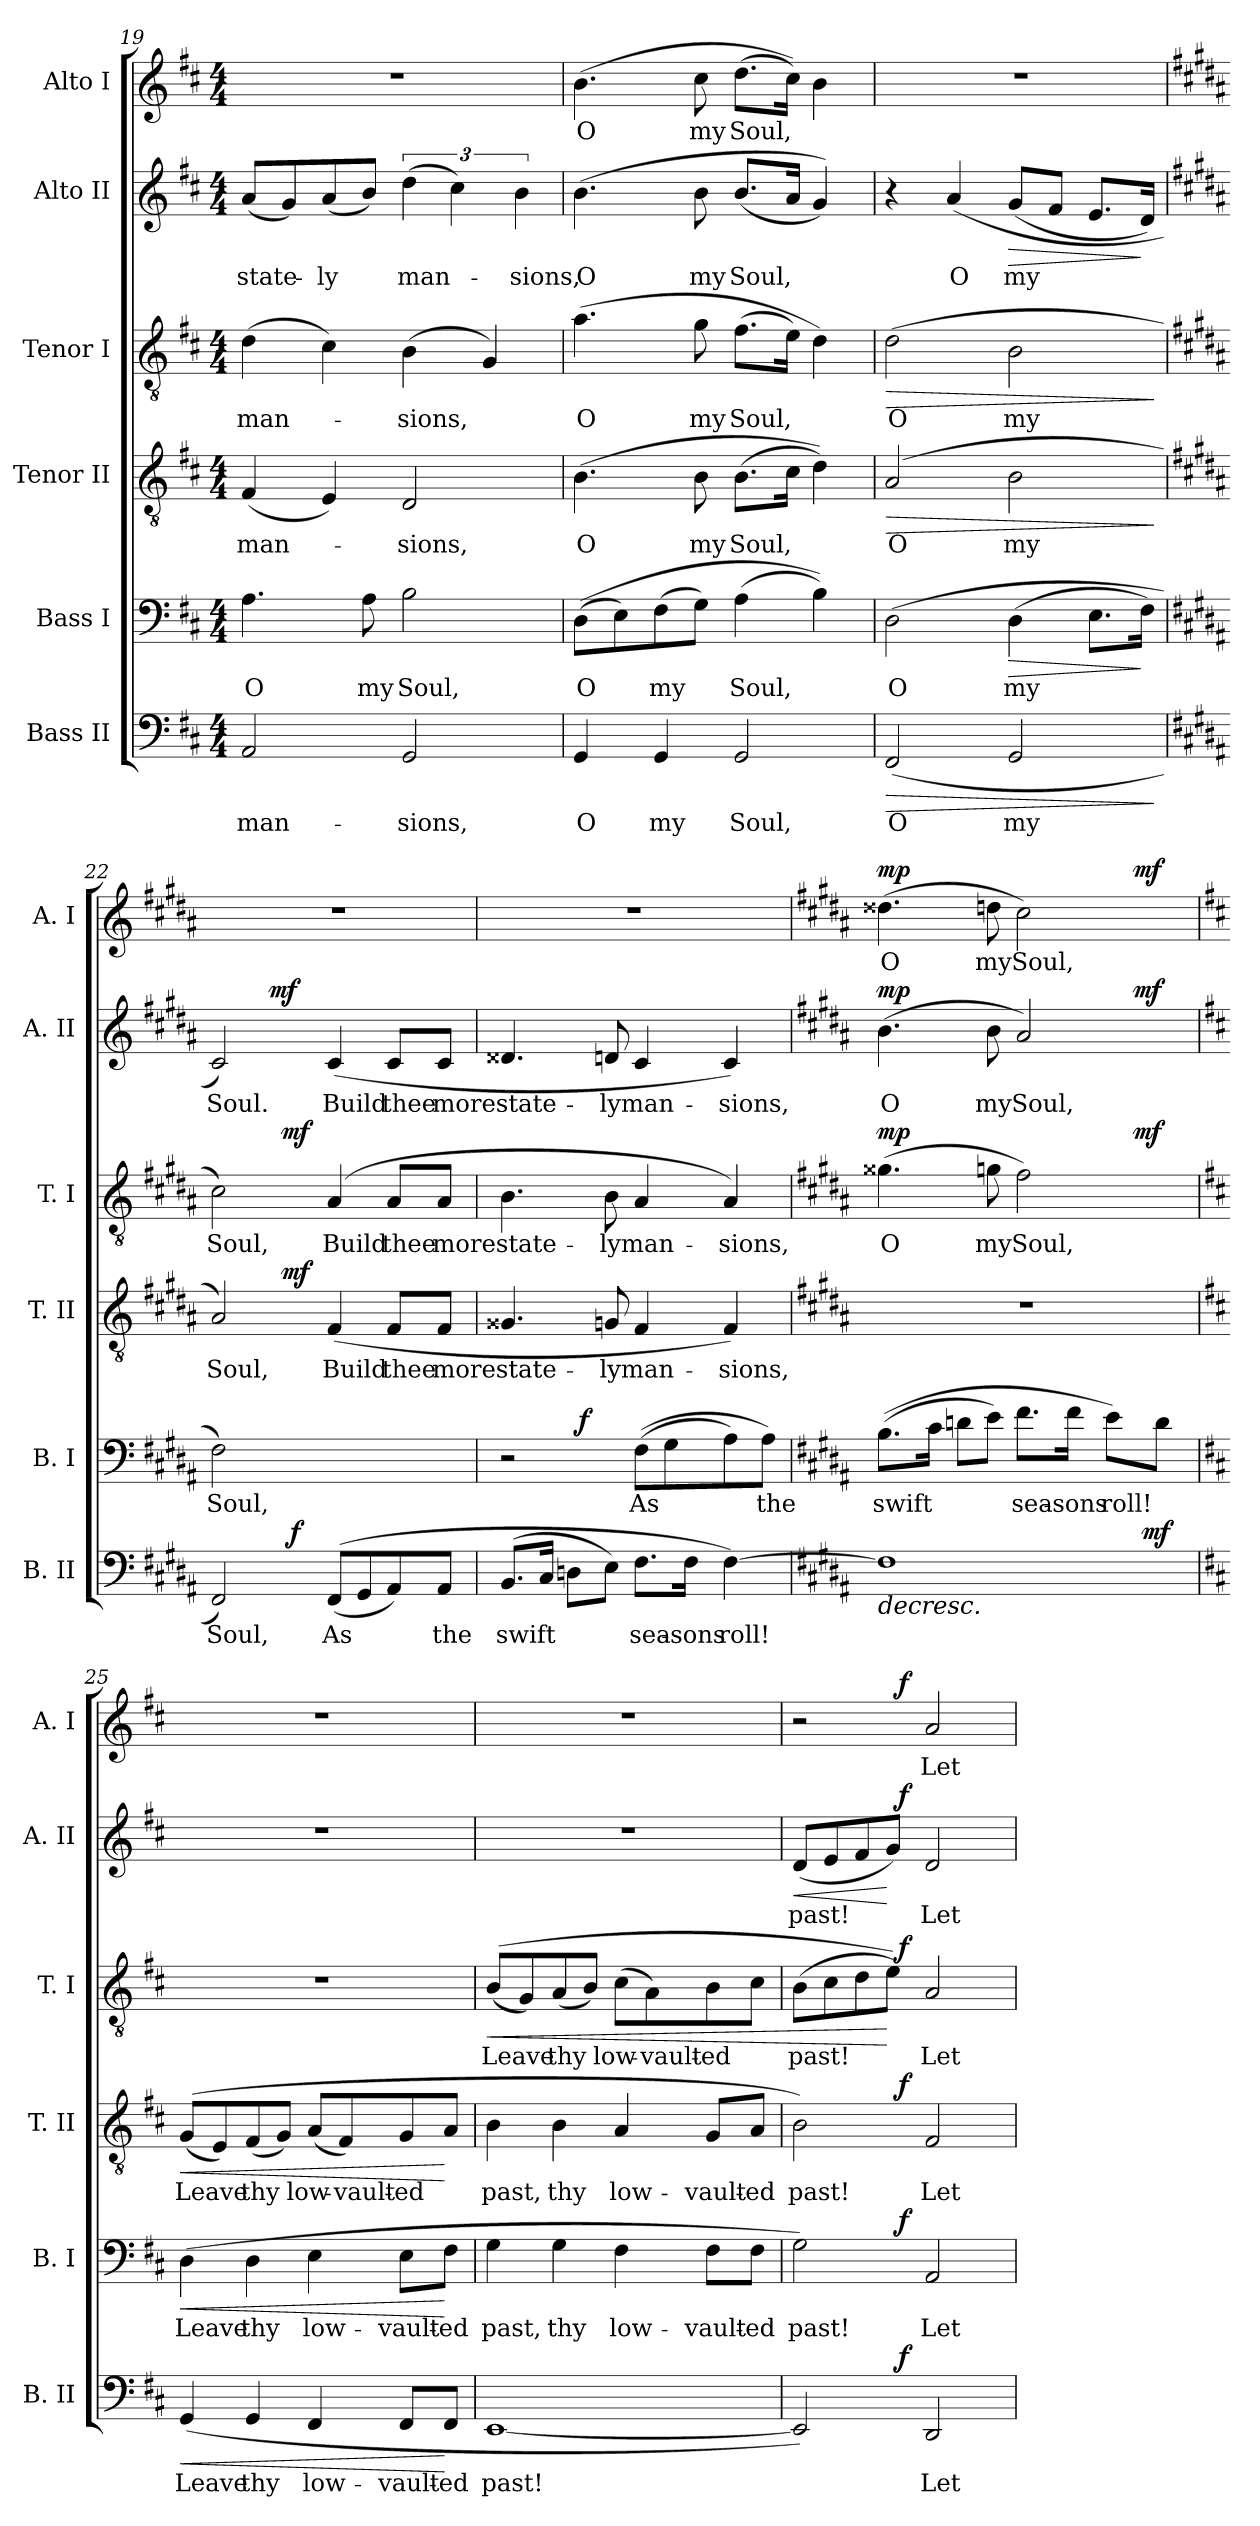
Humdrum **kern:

**kern	**text	**dynam	**kern	**text	**dynam	**kern	**text	**dynam	**kern	**text	**dynam	**kern	**text	**dynam	**kern	**text	**dynam
*part6	*part6	*part6	*part5	*part5	*part5	*part4	*part4	*part4	*part3	*part3	*part3	*part2	*part2	*part2	*part1	*part1	*part1
*staff6	*staff6	*staff6	*staff5	*staff5	*staff5	*staff4	*staff4	*staff4	*staff3	*staff3	*staff3	*staff2	*staff2	*staff2	*staff1	*staff1	*staff1
*I"Bass II	*	*	*I"Bass I	*	*	*I"Tenor II	*	*	*I"Tenor I	*	*	*I"Alto II	*	*	*I"Alto I	*	*
*I'B. II	*	*	*I'B. I	*	*	*I'T. II	*	*	*I'T. I	*	*	*I'A. II	*	*	*I'A. I	*	*
*clefF4	*	*	*clefF4	*	*	*clefGv2	*	*	*clefGv2	*	*	*clefG2	*	*	*clefG2	*	*
*k[f#c#]	*	*	*k[f#c#]	*	*	*k[f#c#]	*	*	*k[f#c#]	*	*	*k[f#c#]	*	*	*k[f#c#]	*	*
*D:	*	*	*D:	*	*	*D:	*	*	*D:	*	*	*D:	*	*	*D:	*	*
*M4/4	*	*	*M4/4	*	*	*M4/4	*	*	*M4/4	*	*	*M4/4	*	*	*M4/4	*	*
=19	=19	=19	=19	=19	=19	=19	=19	=19	=19	=19	=19	=19	=19	=19	=19	=19	=19
!	!LO:LY:b:cj	!	!	!LO:LY:b:cj	!	!	!LO:LY:b:cj	!	!	!LO:LY:b:cj	!	!	!LO:LY:b:cj	!	!	!	!
2AA/	man-	.	4.A\	O	.	(>4F#/	man-	.	(>4d\	man-	.	(<8a/L	state-	.	1r	.	.
.	.	.	.	.	.	.	.	.	.	.	.	8g/)	.	.	.	.	.
!	!	!	!	!	!	!	!	!	!	!	!	!	!LO:LY:b:cj	!	!	!	!
.	.	.	.	.	.	4E/)	.	.	4c#\)	.	.	(<8a/	-ly	.	.	.	.
!	!	!	!	!LO:LY:b:cj	!	!	!	!	!	!	!	!	!	!	!	!	!
.	.	.	8A\	my	.	.	.	.	.	.	.	8b/J)	.	.	.	.	.
!	!LO:LY:b:cj	!	!	!LO:LY:b:cj	!	!	!LO:LY:b:cj	!	!	!LO:LY:b:cj	!	!	!LO:LY:b:cj	!	!	!	!
2GG/	-sions,	.	2B\	Soul,	.	2D/	-sions,	.	(<4B\	-sions,	.	(<6dd\	man-	.	.	.	.
.	.	.	.	.	.	.	.	.	.	.	.	6cc#\)	.	.	.	.	.
.	.	.	.	.	.	.	.	.	4G/)	.	.	.	.	.	.	.	.
!	!	!	!	!	!	!	!	!	!	!	!	!	!LO:LY:b:cj	!	!	!	!
.	.	.	.	.	.	.	.	.	.	.	.	6b\	-sions,	.	.	.	.
!!LO:LB:g=z
=20	=20	=20	=20	=20	=20	=20	=20	=20	=20	=20	=20	=20	=20	=20	=20	=20	=20
!	!LO:LY:b:cj	!	!	!LO:LY:b:cj	!	!	!LO:LY:b:cj	!	!	!LO:LY:b:cj	!	!	!LO:LY:b:cj	!	!	!LO:LY:b:cj	!
4GG/	O	.	(>(<8D\L	O	.	(>4.B\	O	.	(>4.a\	O	.	(>4.b\	O	.	(>4.b\	O	.
.	.	.	8E\)	.	.	.	.	.	.	.	.	.	.	.	.	.	.
!	!LO:LY:b:cj	!	!	!LO:LY:b:cj	!	!	!	!	!	!	!	!	!	!	!	!	!
4GG/	my	.	(<8F#\	my	.	.	.	.	.	.	.	.	.	.	.	.	.
!	!	!	!	!	!	!	!LO:LY:b:cj	!	!	!LO:LY:b:cj	!	!	!LO:LY:b:cj	!	!	!LO:LY:b:cj	!
.	.	.	8G\J)	.	.	8B\	my	.	8g\	my	.	8b\	my	.	8cc#\	my	.
!	!LO:LY:b:cj	!	!	!LO:LY:b:cj	!	!	!LO:LY:b:cj	!	!	!LO:LY:b:cj	!	!	!LO:LY:b:cj	!	!	!LO:LY:b:cj	!
2GG/	Soul,	.	(<4A\	Soul,	.	(<8.B\L	Soul,	.	(<8.f#\L	Soul,	.	(<8.b/L	Soul,	.	(<8.dd\L	Soul,	.
.	.	.	.	.	.	16c#\J	.	.	16e\J)	.	.	16a/J	.	.	16cc#\J))	.	.
.	.	.	4B\))	.	.	4d\))	.	.	4d\)	.	.	4g/))	.	.	4b\	.	.
=21	=21	=21	=21	=21	=21	=21	=21	=21	=21	=21	=21	=21	=21	=21	=21	=21	=21
!	!LO:LY:b:cj	!LO:HP:b	!	!LO:LY:b:cj	!	!	!LO:LY:b:cj	!LO:HP:b	!	!LO:LY:b:cj	!LO:HP:b	!	!	!	!	!	!
(<2FF#/	O	>	(>2D\	O	.	(>2A/	O	>	(>2d\	O	>	4r	.	.	1r	.	.
!	!	!	!	!	!	!	!	!	!	!	!	!	!LO:LY:b:cj	!	!	!	!
.	.	.	.	.	.	.	.	.	.	.	.	(>4a/	O	.	.	.	.
!	!LO:LY:b:cj	!	!	!LO:LY:b:cj	!LO:HP:b	!	!LO:LY:b:cj	!	!	!LO:LY:b:cj	!	!	!LO:LY:b:cj	!LO:HP:b	!	!	!
2GG/	my	.	(<4D\	my	>	2B\	my	.	2B\	my	.	(<8g/L	my	>	.	.	.
.	.	.	.	.	.	.	.	.	.	.	.	8f#/J	.	.	.	.	.
.	.	.	8.E\L	.	.	.	.	.	.	.	.	8.e/L	.	.	.	.	.
.	.	.	16F#\J)	.	]	.	.	.	.	.	.	16d/J)	.	]	.	.	.
.	.	]	.	.	.	.	.	]	.	.	]	.	.	.	.	.	.
=22	=22	=22	=22	=22	=22	=22	=22	=22	=22	=22	=22	=22	=22	=22	=22	=22	=22
*k[f#c#g#d#a#]	*	*	*k[f#c#g#d#a#]	*	*	*k[f#c#g#d#a#]	*	*	*k[f#c#g#d#a#]	*	*	*k[f#c#g#d#a#]	*	*	*k[f#c#g#d#a#]	*	*
*B:	*	*	*B:	*	*	*B:	*	*	*B:	*	*	*B:	*	*	*B:	*	*
!	!LO:LY:b:cj	!	!	!LO:LY:b:cj	!	!	!LO:LY:b:cj	!	!	!LO:LY:b:cj	!	!	!LO:LY:b:cj	!	!	!	!
*^	*	*	*	*	*	*^	*	*	*^	*	*	*^	*	*	*	*	*
2FF#/)	4ryy	Soul,	.	2F#\)	Soul,	.	2A#/)	4ryy	Soul,	.	2c#\)	4ryy	Soul,	.	2c#/)	4ryy	Soul.	.	1r	.	.
.	16ryy	.	.	.	.	.	.	16ryy	.	.	.	16ryy	.	.	.	32ryy	.	.	.	.	.
!	!	!	!	!	!	!	!	!	!	!	!	!	!	!	!	!	!	!LO:DY:b	!	!	!
.	.	.	.	.	.	.	.	.	.	.	.	.	.	.	.	2ryy	.	mf	.	.	.
!	!	!	!	!	!	!	!	!	!	!LO:DY:b	!	!	!	!LO:DY:b	!	!	!	!	!	!	!
.	64ryy	.	.	.	.	.	.	2ryy	.	mf	.	2ryy	.	mf	.	.	.	.	.	.	.
!	!	!	!LO:DY:b	!	!	!	!	!	!	!	!	!	!	!	!	!	!	!	!	!	!
.	2ryy	.	f	.	.	.	.	.	.	.	.	.	.	.	.	.	.	.	.	.	.
!	!	!LO:LY:b:cj	!	!	!	!	!	!	!LO:LY:b:cj	!	!	!	!LO:LY:b:cj	!	!	!	!LO:LY:b:cj	!	!	!	!
(<(>8FF#/L	.	As	.	2ryy	.	.	(<4F#/	.	Build	.	(>4A#/	.	Build	.	(>4c#/	.	Build	.	.	.	.
8GG#/	.	.	.	.	.	.	.	.	.	.	.	.	.	.	.	.	.	.	.	.	.
!	!	!	!	!	!	!	!	!	!LO:LY:b:cj	!	!	!	!LO:LY:b:cj	!	!	!	!LO:LY:b:cj	!	!	!	!
8AA#/)	.	.	.	.	.	.	8F#/L	.	thee	.	8A#/L	.	thee	.	8c#/L	.	thee	.	.	.	.
.	.	.	.	.	.	.	.	.	.	.	.	.	.	.	.	8..ryy	.	.	.	.	.
.	.	.	.	.	.	.	.	8.ryy	.	.	.	8.ryy	.	.	.	.	.	.	.	.	.
.	8ryy	.	.	.	.	.	.	.	.	.	.	.	.	.	.	.	.	.	.	.	.
!	!	!LO:LY:b:cj	!	!	!	!	!	!	!LO:LY:b:cj	!	!	!	!LO:LY:b:cj	!	!	!	!LO:LY:b:cj	!	!	!	!
8AA#/J	.	the	.	.	.	.	8F#/J	.	more	.	8A#/J	.	more	.	8c#/J	.	more	.	.	.	.
.	32.ryy	.	.	.	.	.	.	.	.	.	.	.	.	.	.	.	.	.	.	.	.
=23	=23	=23	=23	=23	=23	=23	=23	=23	=23	=23	=23	=23	=23	=23	=23	=23	=23	=23	=23	=23	=23
!	!	!LO:LY:b	!	!	!	!	!	!	!LO:LY:b:cj	!	!	!	!LO:LY:b:cj	!	!	!	!LO:LY:b:cj	!	!	!	!
*	*	*	*	*	*	*	*v	*v	*	*	*	*	*	*	*v	*v	*	*	*	*	*
*v	*v	*	*	*^	*	*	*	*	*	*v	*v	*	*	*	*	*	*	*	*
(<8.BB/L	swift	.	2r	4ryy	.	.	4.G##X/	state-	.	4.B\	state-	.	4.d##X/	state-	.	1r	.	.
16C#/J	.	.	.	.	.	.	.	.	.	.	.	.	.	.	.	.	.	.
8Dn\L	.	.	.	32ryy	.	.	.	.	.	.	.	.	.	.	.	.	.	.
!	!	!	!	!	!	!LO:DY:b	!	!	!	!	!	!	!	!	!	!	!	!
.	.	.	.	2ryy	.	f	.	.	.	.	.	.	.	.	.	.	.	.
!	!	!	!	!	!	!	!	!LO:LY:b	!	!	!LO:LY:b	!	!	!LO:LY:b	!	!	!	!
8E\J)	.	.	.	.	.	.	8Gn/	-lyman-	.	8B\	-lyman-	.	8dn/	-lyman-	.	.	.	.
!	!LO:LY:b	!	!	!	!LO:LY:b:cj	!	!	!	!	!	!	!	!	!	!	!	!	!
8.F#\L	sea-	.	(<(>8F#\L	.	As	.	4F#/	.	.	4A#/	.	.	4c#/	.	.	.	.	.
.	.	.	8G#\	.	.	.	.	.	.	.	.	.	.	.	.	.	.	.
!	!LO:LY:b:rj	!	!	!	!	!	!	!	!	!	!	!	!	!	!	!	!	!
16F#\J	-sons	.	.	.	.	.	.	.	.	.	.	.	.	.	.	.	.	.
!	!LO:LY:b:cj	!	!	!	!	!	!	!LO:LY:b:cj	!	!	!LO:LY:b:cj	!	!	!LO:LY:b:cj	!	!	!	!
[<4F#\)	roll!	.	8A#\)	.	.	.	4F#/)	-sions,	.	4A#/)	-sions,	.	4c#/)	-sions,	.	.	.	.
.	.	.	.	8..ryy	.	.	.	.	.	.	.	.	.	.	.	.	.	.
!	!	!	!	!	!LO:LY:b:cj	!	!	!	!	!	!	!	!	!	!	!	!	!
.	.	.	8A#\J)	.	the	.	.	.	.	.	.	.	.	.	.	.	.	.
*	*	*	*v	*v	*	*	*	*	*	*	*	*	*	*	*	*	*	*
!!LO:PB:g=z
=24	=24	=24	=24	=24	=24	=24	=24	=24	=24	=24	=24	=24	=24	=24	=24	=24	=24
*k[f#c#g#d#a#]	*	*	*k[f#c#g#d#a#]	*	*	*k[f#c#g#d#a#]	*	*	*k[f#c#g#d#a#]	*	*	*k[f#c#g#d#a#]	*	*	*k[f#c#g#d#a#]	*	*
*B:	*	*	*B:	*	*	*B:	*	*	*B:	*	*	*B:	*	*	*B:	*	*
*	*	*	*^	*	*	*	*	*	*	*	*	*	*	*	*	*	*
!	!	!LO:HP:b	!	!	!LO:LY:b	!	!	!	!	!	!LO:LY:b:cj	!LO:DY:a	!	!LO:LY:b:cj	!LO:DY:a	!	!LO:LY:b:cj	!LO:DY:a
*^	*	*	*	*	*	*	*	*	*	*^	*	*	*^	*	*	*^	*	*
*	*^	*	*	*v	*v	*	*	*	*	*	*	*	*	*	*	*	*	*	*	*	*	*
1F#]	2ryy	16.ryy	.	>	(>(<8.B\L	swift	.	1r	.	.	(>4.g##X\	2ryy	O	mp	(>4.b\	2ryy	O	mp	(>4.dd##X\	2ryy	O	mp
.	.	2ryy	.	.	.	.	.	.	.	.	.	.	.	.	.	.	.	.	.	.	.	.
.	.	.	.	.	16c#\J	.	.	.	.	.	.	.	.	.	.	.	.	.	.	.	.	.
.	.	.	.	.	8dn\L	.	.	.	.	.	.	.	.	.	.	.	.	.	.	.	.	.
!	!	!	!	!	!	!	!	!	!	!	!	!	!LO:LY:b:cj	!	!	!	!LO:LY:b:cj	!	!	!	!LO:LY:b:cj	!
.	.	.	.	.	8e\J)	.	.	.	.	.	8gn\	.	my	.	8b\	.	my	.	8ddn\	.	my	.
!	!	!	!	!	!	!LO:LY:b	!	!	!	!	!	!	!LO:LY:b:cj	!	!	!	!LO:LY:b:cj	!	!	!	!LO:LY:b:cj	!
.	4ryy	.	.	.	8.f#\L	sea-	.	.	.	.	2f#\)	4ryy	Soul,	.	2a#/)	4ryy	Soul,	.	2cc#\)	4ryy	Soul,	.
.	.	4ryy	.	.	.	.	.	.	.	.	.	.	.	.	.	.	.	.	.	.	.	.
!	!	!	!	!	!	!LO:LY:b:rj	!	!	!	!	!	!	!	!	!	!	!	!	!	!	!	!
.	.	.	.	.	16f#\J	-sons	.	.	.	.	.	.	.	.	.	.	.	.	.	.	.	.
!	!	!	!	!	!	!LO:LY:b:cj	!LO:DY:a	!	!	!	!	!	!	!	!	!	!	!	!	!	!	!
!	!	!	!	!	!	!	!LO:DY:n=1:b	!	!	!	!	!	!	!	!	!	!	!	!	!	!	!
.	16.ryy	.	.	.	8e\L)	roll!	mf mf	.	.	.	.	16ryy	.	.	.	16ryy	.	.	.	16ryy	.	.
.	.	.	.	.	.	.	.	.	.	.	.	64ryy	.	.	.	64ryy	.	.	.	64ryy	.	.
!	!	!	!	!	!	!	!	!	!	!	!	!	!	!LO:DY:b	!	!	!	!LO:DY:b	!	!	!	!LO:DY:b
.	.	.	.	.	.	.	.	.	.	.	.	8ryy	.	mf	.	8ryy	.	mf	.	8ryy	.	mf
!	!	!	!	!LO:DY:b	!	!	!	!	!	!	!	!	!	!	!	!	!	!	!	!	!	!
.	8ryy	8ryy	.	mf	.	.	.	.	.	.	.	.	.	.	.	.	.	.	.	.	.	.
.	.	.	.	.	8d\J	.	.	.	.	.	.	.	.	.	.	.	.	.	.	.	.	.
.	.	.	.	.	.	.	.	.	.	.	.	32.ryy	.	.	.	32.ryy	.	.	.	32.ryy	.	.
.	32ryy	32ryy	.	.	.	.	.	.	.	.	.	.	.	.	.	.	.	.	.	.	.	.
.	.	.	.	]	.	.	.	.	.	.	.	.	.	.	.	.	.	.	.	.	.	.
*	*	*	*	*	*	*	*	*	*	*	*v	*v	*	*	*	*	*	*	*v	*v	*	*
*v	*v	*v	*	*	*	*	*	*	*	*	*	*	*	*v	*v	*	*	*	*	*
=25	=25	=25	=25	=25	=25	=25	=25	=25	=25	=25	=25	=25	=25	=25	=25	=25	=25
*k[f#c#]	*	*	*k[f#c#]	*	*	*k[f#c#]	*	*	*k[f#c#]	*	*	*k[f#c#]	*	*	*k[f#c#]	*	*
*D:	*	*	*D:	*	*	*D:	*	*	*D:	*	*	*D:	*	*	*D:	*	*
*^	*	*	*	*	*	*	*	*	*^	*	*	*^	*	*	*^	*	*
*	*^	*	*	*	*	*	*	*	*	*	*	*	*	*	*	*	*	*	*	*	*
!	!	!	!LO:LY:b:cj	!LO:HP:b	!	!LO:LY:b:cj	!LO:HP:b	!	!LO:LY:b:cj	!LO:HP:b	!	!	!	!	!	!	!	!	!	!	!	!
*	*	*	*	*	*	*	*	*	*	*	*v	*v	*	*	*	*	*	*	*v	*v	*	*
*v	*v	*v	*	*	*	*	*	*	*	*	*	*	*	*v	*v	*	*	*	*	*
(<4GG/	Leave	<	(>4D\	Leave	<	(>(<8G/L	Leave	<	1r	.	.	1r	.	.	1r	.	.
.	.	.	.	.	.	8E/)	.	.	.	.	.	.	.	.	.	.	.
!	!LO:LY:b:cj	!	!	!LO:LY:b:cj	!	!	!LO:LY:b:cj	!	!	!	!	!	!	!	!	!	!
4GG/	thy	.	4D\	thy	.	(<8F#/	thy	.	.	.	.	.	.	.	.	.	.
.	.	.	.	.	.	8G/J)	.	.	.	.	.	.	.	.	.	.	.
!	!LO:LY:b:cj	!	!	!LO:LY:b:cj	!	!	!LO:LY:b:cj	!	!	!	!	!	!	!	!	!	!
4FF#/	low-	.	4E\	low-	.	(<8A/L	low-	.	.	.	.	.	.	.	.	.	.
!	!	!	!	!	!	!	!LO:LY:b	!	!	!	!	!	!	!	!	!	!
.	.	.	.	.	.	8F#/)	-vault-	.	.	.	.	.	.	.	.	.	.
!	!LO:LY:b:cj	!	!	!LO:LY:b:cj	!	!	!LO:LY:b:cj	!	!	!	!	!	!	!	!	!	!
8FF#/L	-vault-	.	8E\L	-vault-	.	8G/	-ed	.	.	.	.	.	.	.	.	.	.
!	!LO:LY:b:rj	!	!	!LO:LY:b:rj	!	!	!	!	!	!	!	!	!	!	!	!	!
8FF#/J	-ed	[	8F#\J	-ed	[	8A/J	.	[	.	.	.	.	.	.	.	.	.
=26	=26	=26	=26	=26	=26	=26	=26	=26	=26	=26	=26	=26	=26	=26	=26	=26	=26
!	!LO:LY:b	!	!	!LO:LY:b:cj	!	!	!LO:LY:b:cj	!	!	!LO:LY:b:cj	!LO:HP:b	!	!	!	!	!	!
[<1EE	past!	.	4G\	past,	.	4B\	past,	.	(<(>8B/L	Leave	<	1r	.	.	1r	.	.
.	.	.	.	.	.	.	.	.	8G/)	.	.	.	.	.	.	.	.
!	!	!	!	!LO:LY:b:cj	!	!	!LO:LY:b:cj	!	!	!LO:LY:b:cj	!	!	!	!	!	!	!
.	.	.	4G\	thy	.	4B\	thy	.	(<8A/	thy	.	.	.	.	.	.	.
.	.	.	.	.	.	.	.	.	8B/J)	.	.	.	.	.	.	.	.
!	!	!	!	!LO:LY:b:cj	!	!	!LO:LY:b:cj	!	!	!LO:LY:b:cj	!	!	!	!	!	!	!
.	.	.	4F#\	low-	.	4A/	low-	.	(>8c#\L	low-	.	.	.	.	.	.	.
!	!	!	!	!	!	!	!	!	!	!LO:LY:b	!	!	!	!	!	!	!
.	.	.	.	.	.	.	.	.	8A\)	-vault-	.	.	.	.	.	.	.
!	!	!	!	!LO:LY:b:cj	!	!	!LO:LY:b:cj	!	!	!LO:LY:b:cj	!	!	!	!	!	!	!
.	.	.	8F#\L	-vault-	.	8G/L	-vault-	.	8B\	-ed	.	.	.	.	.	.	.
!	!	!	!	!LO:LY:b:rj	!	!	!LO:LY:b:rj	!	!	!	!	!	!	!	!	!	!
.	.	.	8F#\J	-ed	.	8A/J	-ed	.	8c#\J	.	.	.	.	.	.	.	.
=27	=27	=27	=27	=27	=27	=27	=27	=27	=27	=27	=27	=27	=27	=27	=27	=27	=27
!	!	!	!	!LO:LY:b	!	!	!LO:LY:b	!	!	!LO:LY:b	!	!	!LO:LY:b	!LO:HP:b	!	!	!
*^	*	*	*^	*	*	*^	*	*	*^	*	*	*^	*	*	*^	*	*
2EE/])	4ryy	.	.	2G\)	4ryy	past!	.	2B\)	4ryy	past!	.	(>8B\L	4ryy	past!	.	(>8d/L	4ryy	past!	<	2r	4ryy	.	.
.	.	.	.	.	.	.	.	.	.	.	.	8c#\	.	.	.	8e/	.	.	.	.	.	.	.
.	8ryy	.	.	.	8ryy	.	.	.	8ryy	.	.	8d\	8ryy	.	.	8f#/	8ryy	.	.	.	8ryy	.	.
.	32ryy	.	.	.	32ryy	.	.	.	32ryy	.	.	8e\J))	32ryy	.	[	8g/J)	32ryy	.	[	.	32ryy	.	.
!	!	!	!LO:DY:b	!	!	!	!LO:DY:b	!	!	!	!LO:DY:b	!	!	!	!LO:DY:b	!	!	!	!LO:DY:b	!	!	!	!LO:DY:b
.	2ryy	.	f	.	2ryy	.	f	.	2ryy	.	f	.	2ryy	.	f	.	2ryy	.	f	.	2ryy	.	f
!	!	!LO:LY:b:cj	!	!	!	!LO:LY:b:cj	!	!	!	!LO:LY:b:cj	!	!	!	!LO:LY:b:cj	!	!	!	!LO:LY:b:cj	!	!	!	!LO:LY:b:cj	!
2DD/	.	Let	.	2AA/	.	Let	.	2F#/	.	Let	.	2A/	.	Let	.	2d/	.	Let	.	2a/	.	Let	.
.	16.ryy	.	.	.	16.ryy	.	.	.	16.ryy	.	.	.	16.ryy	.	.	.	16.ryy	.	.	.	16.ryy	.	.
*v	*v	*	*	*	*	*	*	*v	*v	*	*	*v	*v	*	*	*v	*v	*	*	*v	*v	*	*
*	*	*	*v	*v	*	*	*	*	*	*	*	*	*	*	*	*	*	*
=	=	=	=	=	=	=	=	=	=	=	=	=	=	=	=	=	=
*-	*-	*-	*-	*-	*-	*-	*-	*-	*-	*-	*-	*-	*-	*-	*-	*-	*-
